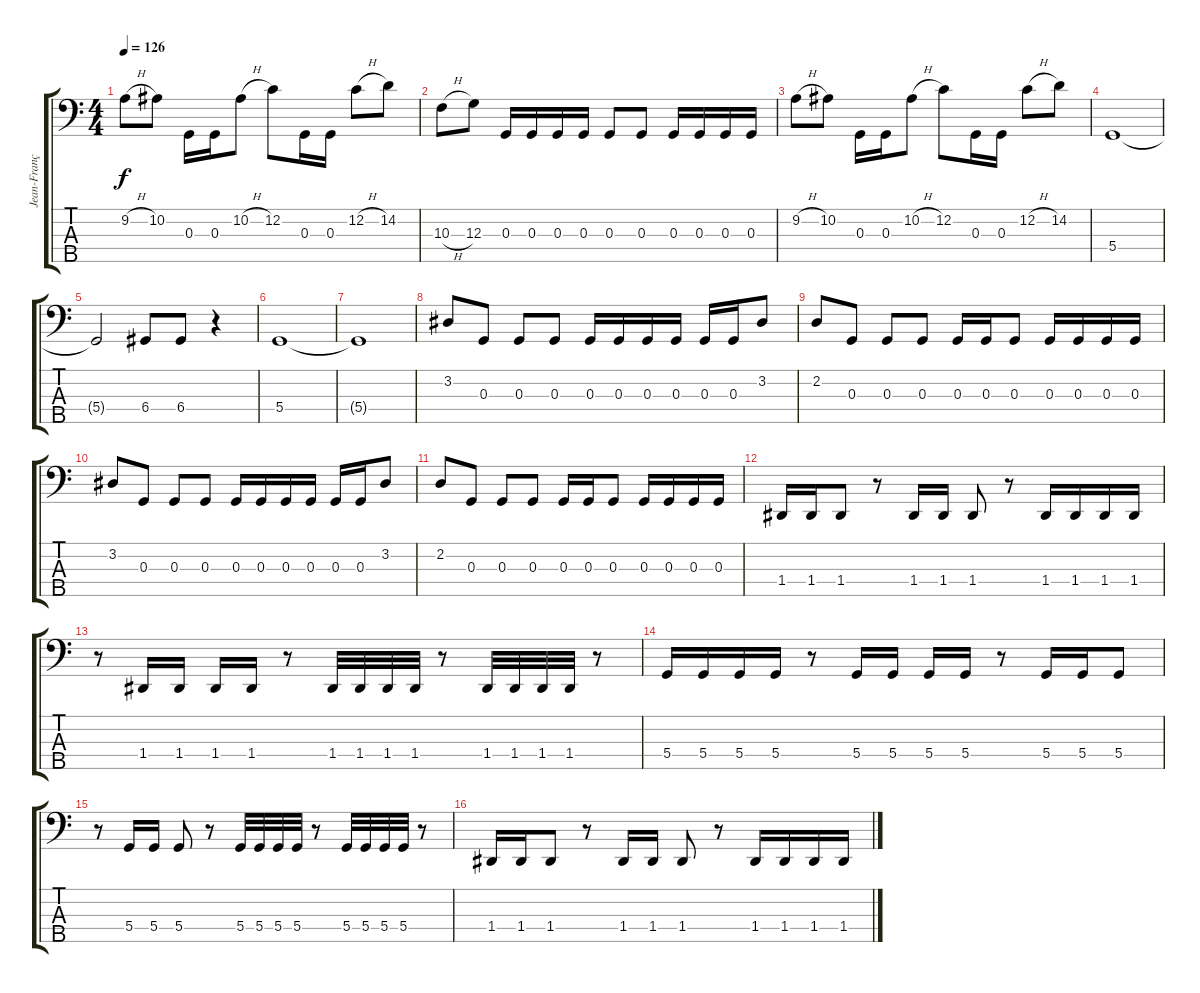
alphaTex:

\track ("Jean-François Boudreault" "Jean-Franç") {instrument electricbasspick}
\staff {score tabs}
\tuning (F2 C2 G1 D1 B0) {hide}
\ts (4 4)
\tempo 126
\clef f4
\ks c
9.2{h}.8{dy f} 10.2.8 0.3.16 0.3.16 10.2{h}.8 12.2.8 0.3.16 0.3.16 12.2{h}.8 14.2.8 |
10.3{h}.8 12.3.8 0.3.16 0.3.16 0.3.16 0.3.16 0.3.8 0.3.8 0.3.16 0.3.16 0.3.16 0.3.16 |
9.2{h}.8 10.2.8 0.3.16 0.3.16 10.2{h}.8 12.2.8 0.3.16 0.3.16 12.2{h}.8 14.2.8 |
5.4.1 |
5.4{t}.2 6.4.8 6.4.8 r.4 |
5.4.1 |
5.4{t}.1 |
3.2.8 0.3.8 0.3.8 0.3.8 0.3.16 0.3.16 0.3.16 0.3.16 0.3.16 0.3.16 3.2.8 |
2.2.8 0.3.8 0.3.8 0.3.8 0.3.16 0.3.16 0.3.8 0.3.16 0.3.16 0.3.16 0.3.16 |
3.2.8 0.3.8 0.3.8 0.3.8 0.3.16 0.3.16 0.3.16 0.3.16 0.3.16 0.3.16 3.2.8 |
2.2.8 0.3.8 0.3.8 0.3.8 0.3.16 0.3.16 0.3.8 0.3.16 0.3.16 0.3.16 0.3.16 |
1.4.16 1.4.16 1.4.8 r.8 1.4.16 1.4.16 1.4.8 r.8 1.4.16 1.4.16 1.4.16 1.4.16 |
r.8 1.4.16 1.4.16 1.4.16 1.4.16 r.8 1.4.32 1.4.32 1.4.32 1.4.32 r.8 1.4.32 1.4.32 1.4.32 1.4.32 r.8 |
5.4.16 5.4.16 5.4.16 5.4.16 r.8 5.4.16 5.4.16 5.4.16 5.4.16 r.8 5.4.16 5.4.16 5.4.8 |
r.8 5.4.16 5.4.16 5.4.8 r.8 5.4.32 5.4.32 5.4.32 5.4.32 r.8 5.4.32 5.4.32 5.4.32 5.4.32 r.8 |
1.4.16 1.4.16 1.4.8 r.8 1.4.16 1.4.16 1.4.8 r.8 1.4.16 1.4.16 1.4.16 1.4.16
